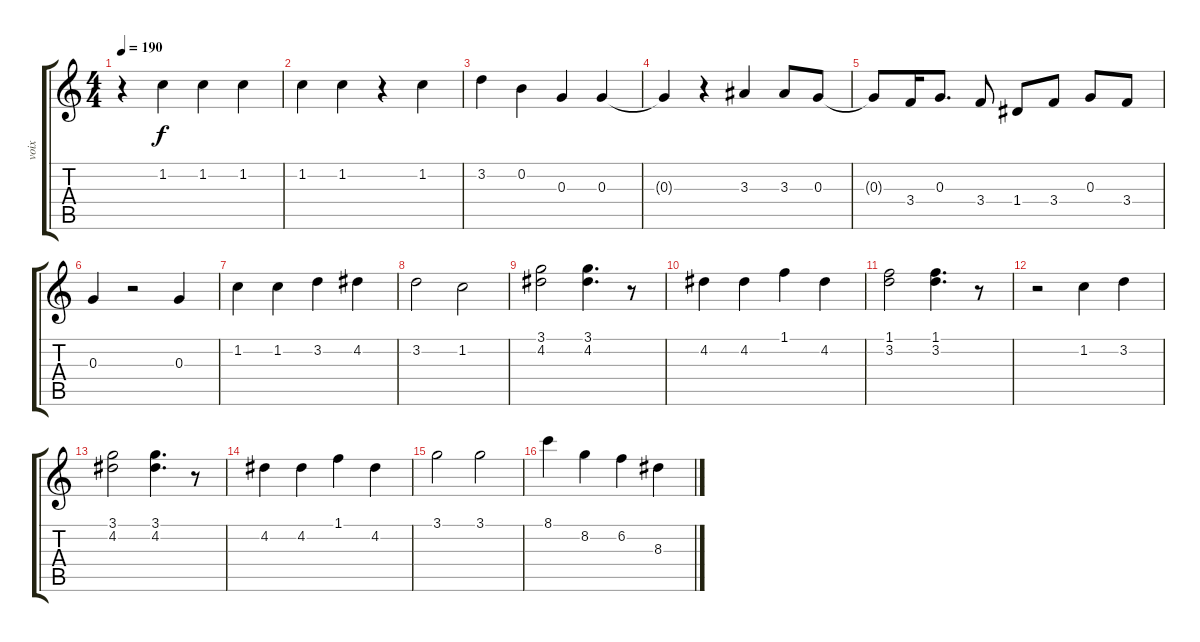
\track ("voix" "voix") {instrument acousticguitarsteel}
\staff {score tabs}
\tuning (E4 B3 G3 D3 A2 E2) {hide}
\ts (4 4)
\tempo 190
\clef g2
\ks c
r.4{dy f} 1.2.4 1.2.4 1.2.4 |
1.2.4 1.2.4 r.4 1.2.4 |
3.2.4 0.2.4 0.3.4 0.3.4 |
0.3{t}.4 r.4 3.3.4 3.3.8 0.3.8 |
0.3{t}.8 3.4.16 0.3.8{d} 3.4.8 1.4.8 3.4.8 0.3.8 3.4.8 |
0.3.4 r.2 0.3.4 |
1.2.4 1.2.4 3.2.4 4.2.4 |
3.2.2 1.2.2 |
(3.1 4.2).2 (3.1 4.2).4{d} r.8 |
4.2.4 4.2.4 1.1.4 4.2.4 |
(1.1 3.2).2 (1.1 3.2).4{d} r.8 |
r.2 1.2.4 3.2.4 |
(3.1 4.2).2 (3.1 4.2).4{d} r.8 |
4.2.4 4.2.4 1.1.4 4.2.4 |
3.1.2 3.1.2 |
8.1.4 8.2.4 6.2.4 8.3.4
